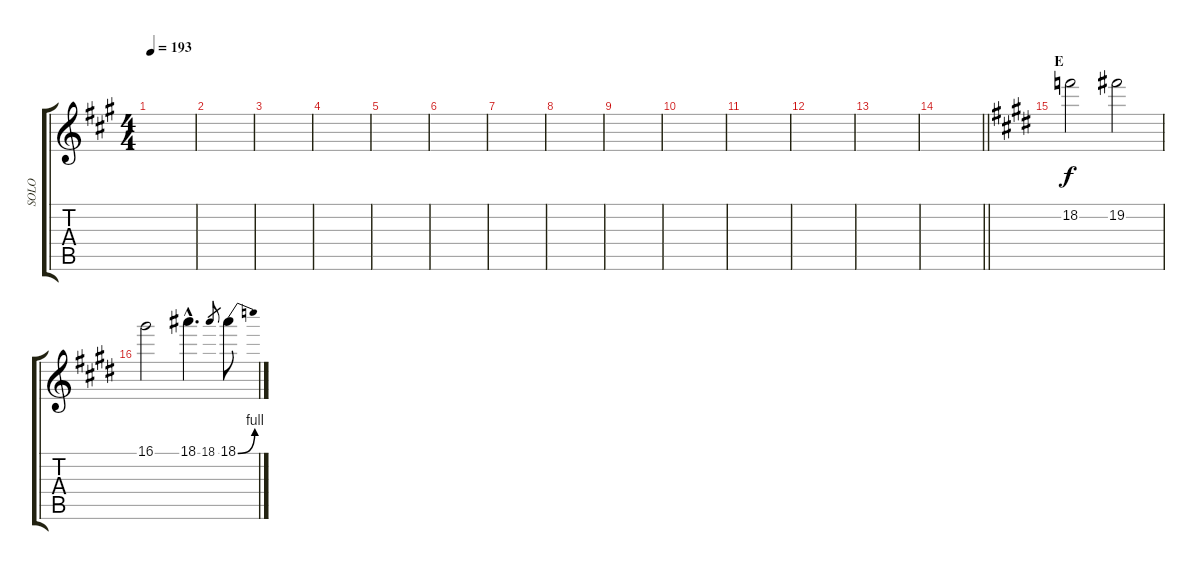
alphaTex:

\track ("SOLO" "SOLO") {instrument distortionguitar}
\staff {score tabs}
\tuning (E4 B3 G3 D3 A2 E2) {hide}
\ts (4 4)
\tempo 193
\clef g2
\ks a
|
|
|
|
|
|
|
|
|
|
|
|
|
\barLineRight lightlight
|
\section ("" "E")
\ks c#minor
18.2.2{balance 3} 19.2.2 |
16.1.2 18.1{hac}.4{d} 18.1.8{gr} 18.1{be (bend 0 0 60 4)}.8
